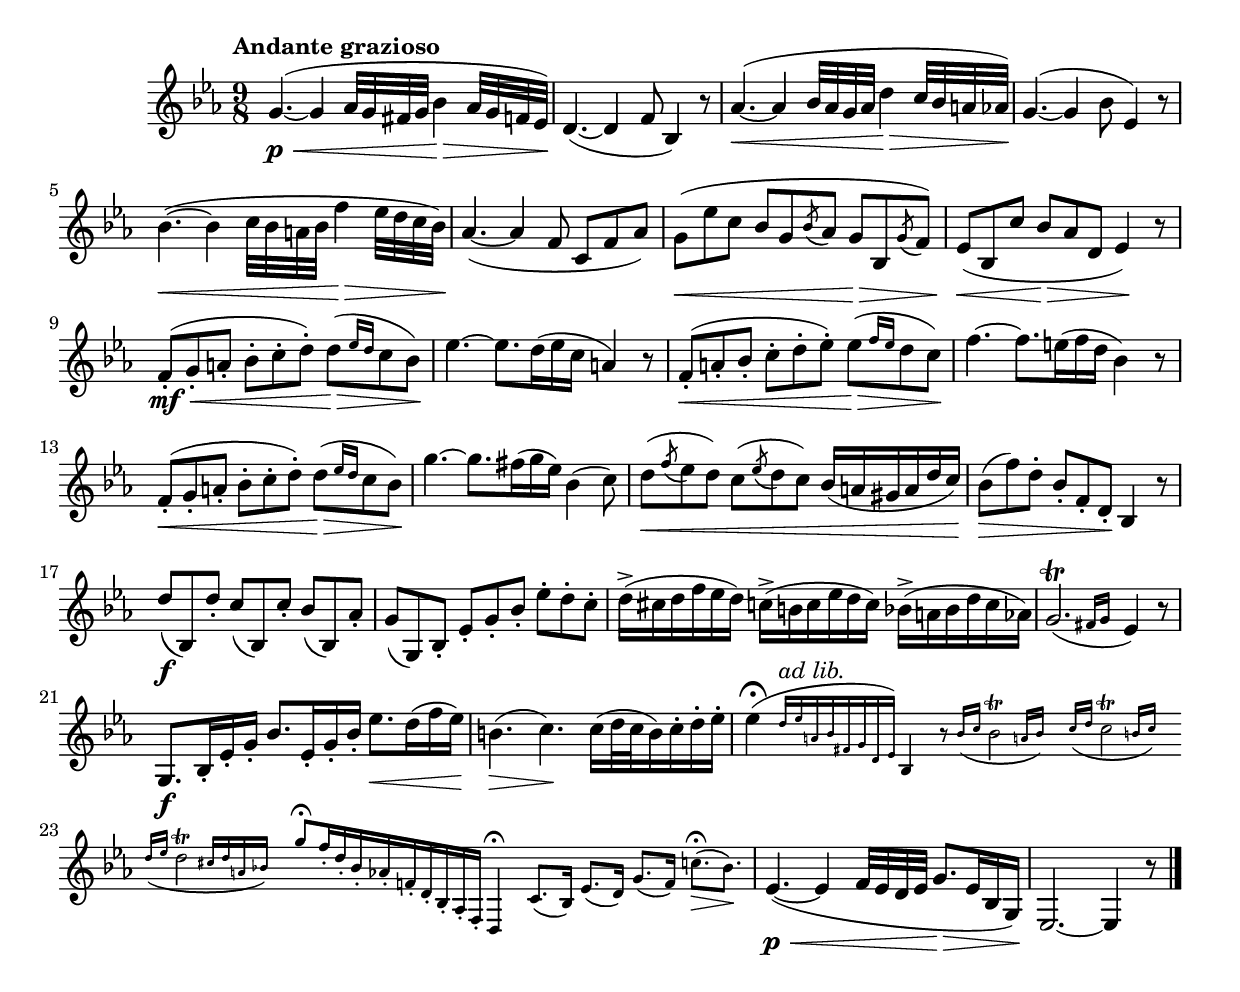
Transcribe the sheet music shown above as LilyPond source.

\version "2.24.0"

\include "settings.ily"

\relative {
  \language "english"

  \transposition f

  \tempo "Andante grazioso"

  \key e-flat \major
  \time 9/8

  g'4.~( \p \< g4 a-flat32 g f-sharp g b-flat4 \> a-flat32 g f e-flat) \! |
  d4.~( d4 f8 b-flat,4) r8 |
  a-flat'4.~( \< a-flat4 b-flat32 a-flat g a-flat d4 \> c32 b-flat a a-flat) \! |
  g4.~( g4 b-flat8 e-flat,4) r8 |
  b-flat'4.~( \< b-flat4 c32 b-flat a b-flat f'4 \> e-flat32 d c b-flat) \! |
  a-flat4.~( a-flat4 f8 c f a-flat) |
  g8( \< e-flat' c b-flat g \acciaccatura b-flat a-flat g \> b-flat, \acciaccatura g' f) |
  e-flat8( \< b-flat c' b-flat \> a-flat d, e-flat4) \! r8 |

  f8-.( \mf \< g-. a-. b-flat-. c-. d-.) d[( \> \grace { e-flat16 d } c8 b-flat)] \! |
  e-flat4.~8. d16( e-flat c a4) r8 |
  f8-.( \< a-. b-flat-. c-. d-. e-flat-.) e-flat[( \> \grace { f16 e-flat } d8 c)] \! |
  f4.~8. e16( f d b-flat4) r8 |
  f8-.( \< g-. a-. b-flat-. c-. d-.) d[( \> \grace { e-flat16 d } c8 b-flat)] \! |
  g'4.~8. f-sharp16( g e-flat) b-flat4( c8) |
  d8( \< \acciaccatura f e-flat d) c( \acciaccatura e-flat d c) b-flat16( a g-sharp a d c) |
  b-flat8( \> f') d-. b-flat-. f-. d-. \! b-flat4 r8 |

  d'8( \f b-flat,) d'-. c( b-flat,) c'-. b-flat( b-flat,) a-flat'-. |
  g8( g,) b-flat-. e-flat-. g-. b-flat-. e-flat-. d-. c-. |
  d16->( c-sharp d f e-flat d) c->( b c e-flat d c) b-flat->( a b-flat d c a-flat) |
  \afterGrace g2.\trill( { f-sharp16 g } e-flat4) r8 |
  g,8. \f b-flat16-. e-flat-. g-. b-flat8. e-flat,16-. g-. b-flat-. e-flat8. \< d16( f e-flat) |
  b4.( \> c) \! c16( d32 c b16) c-. d-. e-flat-. |

  \barNumberCheck #23
  \cadenzaOn
  \shape #'((0 . -0.5) (0 . 0) (0 . 0) (0 . 0)) Slur
  e-flat4\fermata(
  \magnifyMusic \cadenza-magnification {
    \override Score.GraceSpacing.spacing-increment = #1.25
    \grace { d16^\markup { \normalsize \italic "ad lib." }[ e-flat a, b-flat f-sharp g d e-flat]) } b-flat4 r8
    \grace { b-flat'16([ c] } \afterGrace b-flat2\trill { a!16[ b-flat]) }
    \grace { c16([ d] } \afterGrace c2\trill { b16[ c]) } \bar ""
    \grace { d16([ e-flat] } \afterGrace d2\trill { c-sharp16[ d a! b-flat]) }
    \revert Score.GraceSpacing.spacing-increment
    g'8\fermata[ f16-. d-. b-flat-. a-flat-. f-. d-. #(if (string=? bass-clef-name "bass^8") #{ \clef \bass-clef-name #}) b-flat-. a-flat-. f-.] d4\fermata
    #(if (string=? bass-clef-name "bass^8") #{ \clef "treble" #}) c'8.[( b-flat16)] e-flat8.[( d16)] g8.[( f16)] c'8.\fermata[( \> b-flat)] \!
  }
  \cadenzaOff \bar "|"
  \set Score.currentBarNumber = #24

  e-flat,4.~( \p \< e-flat4 f32 e-flat d e-flat g8. \> e-flat16 b-flat g) \! |
  e-flat2.~4 r8 | \bar "|."
}
